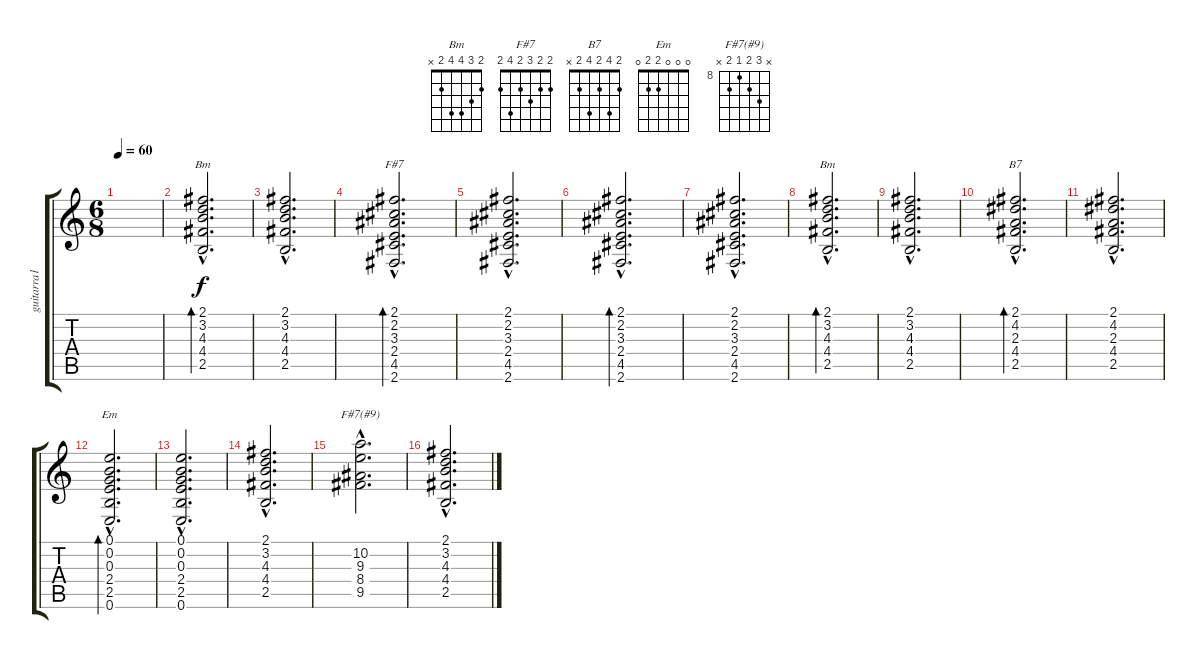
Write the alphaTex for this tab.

\track ("guitarra1" "guitarra1") {instrument electricguitarjazz}
\staff {score tabs}
\tuning (E4 B3 G3 D3 A2 E2) {hide}
\chord ("Bm" 2 3 4 0 2 x)
\chord ("F#7" 2 2 3 2 4 2)
\chord ("Bm" 2 3 4 4 2 x)
\chord ("B7" 2 4 2 4 2 x)
\chord ("Em" 0 0 0 2 2 0)
\chord ("F#7(#9)" x 10 9 8 9 x) {firstfret 8}
\ts (6 8)
\tempo 60
\clef g2
\ks c
|
(2.1{hac} 3.2{hac} 4.3{hac} 4.4{hac} 2.5{hac}).2{d bd 120 ch "Bm"} |
(2.1{hac} 3.2{hac} 4.3{hac} 4.4{hac} 2.5{hac}).2{d} |
(2.1{hac} 2.2{hac} 3.3{hac} 2.4{hac} 4.5{hac} 2.6{hac}).2{d bd 120 ch "F#7"} |
(2.1{hac} 2.2{hac} 3.3{hac} 2.4{hac} 4.5{hac} 2.6{hac}).2{d} |
(2.1{hac} 2.2{hac} 3.3{hac} 2.4{hac} 4.5{hac} 2.6{hac}).2{d bd 120} |
(2.1{hac} 2.2{hac} 3.3{hac} 2.4{hac} 4.5{hac} 2.6{hac}).2{d} |
(2.1{hac} 3.2{hac} 4.3{hac} 4.4{hac} 2.5{hac}).2{d bd 120 ch "Bm"} |
(2.1{hac} 3.2{hac} 4.3{hac} 4.4{hac} 2.5{hac}).2{d} |
(2.1{hac} 4.2{hac} 2.3{hac} 4.4{hac} 2.5{hac}).2{d bd 120 ch "B7"} |
(2.1{hac} 4.2{hac} 2.3{hac} 4.4{hac} 2.5{hac}).2{d} |
(0.1{hac} 0.2{hac} 0.3{hac} 2.4{hac} 2.5{hac} 0.6{hac}).2{d bd 120 ch "Em"} |
(0.1{hac} 0.2{hac} 0.3{hac} 2.4{hac} 2.5{hac} 0.6{hac}).2{d} |
(2.1{hac} 3.2{hac} 4.3{hac} 4.4{hac} 2.5{hac}).2{d} |
(10.2{hac} 9.3{hac} 8.4{hac} 9.5{hac}).2{d ch "F#7(#9)"} |
(2.1{hac} 3.2{hac} 4.3{hac} 4.4{hac} 2.5{hac}).2{d}
